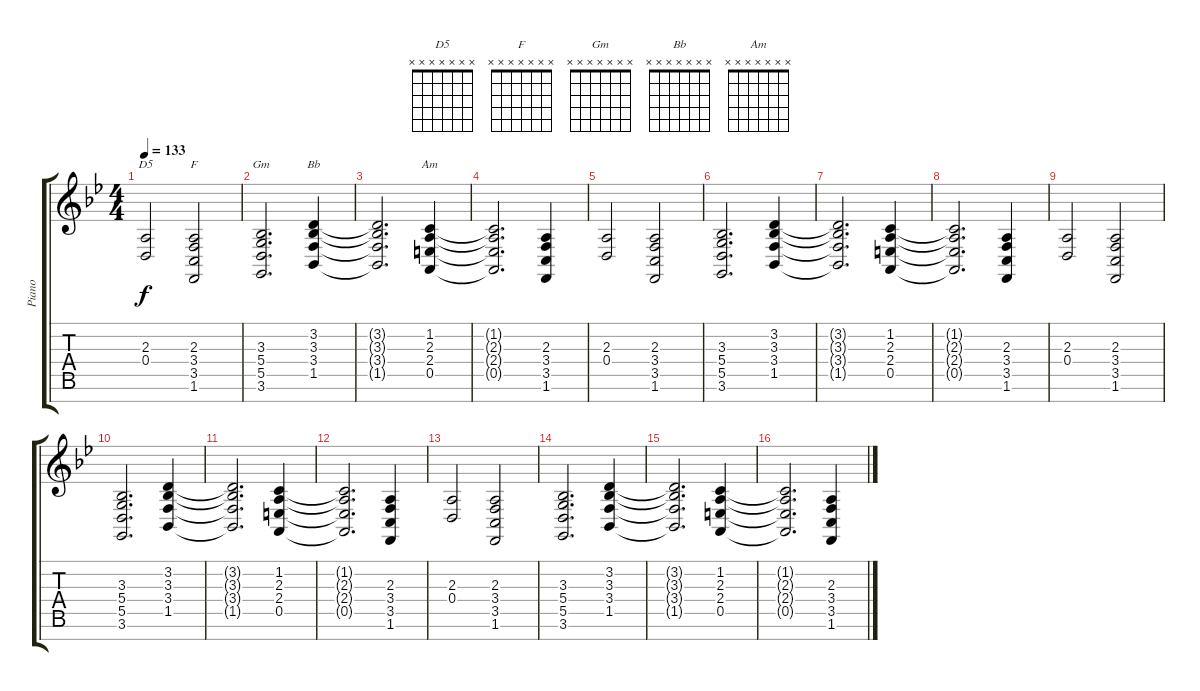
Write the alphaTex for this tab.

\track ("Piano" "Piano") {instrument acousticgrandpiano}
\staff {score tabs}
\tuning (E4 B3 G3 D3 A2 E2 B1) {hide}
\chord ("D5" x x x x x x x)
\chord ("F" x x x x x x x)
\chord ("Gm" x x x x x x x)
\chord ("Bb" x x x x x x x)
\chord ("Am" x x x x x x x)
\ts (4 4)
\tempo 133
\clef g2
\ks bb
(2.3 0.4).2{ch "D5" dy f} (2.3 3.4 3.5 1.6).2{ch "F"} |
(3.3 5.4 5.5 3.6).2{d ch "Gm"} (3.2 3.3 3.4 1.5).4{ch "Bb"} |
(3.2{t} 3.3{t} 3.4{t} 1.5{t}).2{d} (1.2 2.3 2.4 0.5).4{ch "Am"} |
(1.2{t} 2.3{t} 2.4{t} 0.5{t}).2{d} (2.3 3.4 3.5 1.6).4 |
(2.3 0.4).2 (2.3 3.4 3.5 1.6).2 |
(3.3 5.4 5.5 3.6).2{d} (3.2 3.3 3.4 1.5).4 |
(3.2{t} 3.3{t} 3.4{t} 1.5{t}).2{d} (1.2 2.3 2.4 0.5).4 |
(1.2{t} 2.3{t} 2.4{t} 0.5{t}).2{d} (2.3 3.4 3.5 1.6).4 |
(2.3 0.4).2 (2.3 3.4 3.5 1.6).2 |
(3.3 5.4 5.5 3.6).2{d instrument drawbarorgan} (3.2 3.3 3.4 1.5).4 |
(3.2{t} 3.3{t} 3.4{t} 1.5{t}).2{d} (1.2 2.3 2.4 0.5).4 |
(1.2{t} 2.3{t} 2.4{t} 0.5{t}).2{d} (2.3 3.4 3.5 1.6).4 |
(2.3 0.4).2 (2.3 3.4 3.5 1.6).2 |
(3.3 5.4 5.5 3.6).2{d} (3.2 3.3 3.4 1.5).4 |
(3.2{t} 3.3{t} 3.4{t} 1.5{t}).2{d} (1.2 2.3 2.4 0.5).4 |
(1.2{t} 2.3{t} 2.4{t} 0.5{t}).2{d} (2.3 3.4 3.5 1.6).4
